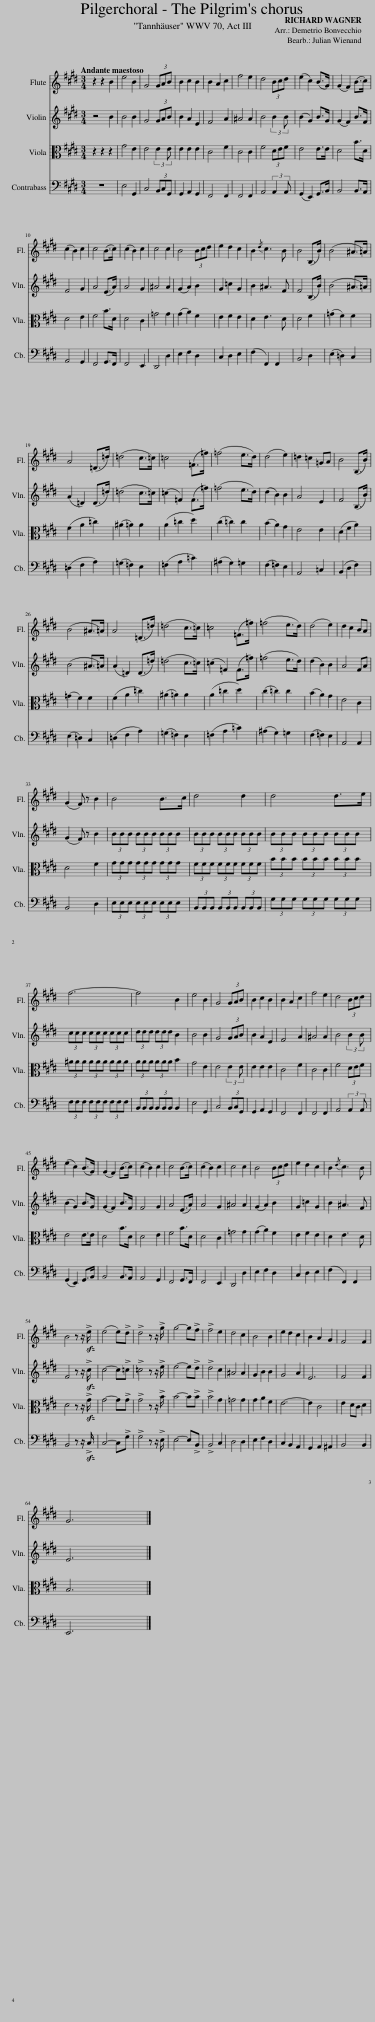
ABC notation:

X:1
%%score 1 2 3 4
L:1/8
Q:1/4=70
M:3/4
I:linebreak $
K:E
V:1 treble
V:2 treble
V:3 alto
V:4 bass
V:1
 z2 z2 B2 | e4 B2 | G4 (3GAB | B2 c2 B2 | B2 A2 c2 | %5
 f4 e2 | d4 (3Bcd | (e2 c2) (B>G) | (G2 F2) (B>c) |$ (c2 B2) c2 | %10
 c4 (B>c) | (c2 B2) c2 | c4 c2 | B4 (3Bcd | e2 d2 c2 | %15
 B2{/d} c3 B | B4 (B,>B) | (B4 ^A>)=A |$ A4 (=D>=d) | (=d4 c>)=c | %20
 =c4 (=F>=f) | (=f4 e>)d | (d4 e2) | =d2 =c2 =GA | B4 (B,>B) |$ %25
 (B4 ^A>)=A | A4 (=D>=d) | (=d4 c>)=c | =c4 (=F>=f) | (=f4 e>)d | %30
 (d4 e2) | d2 c2 BA |$ (G2 F) z B2 | B4 B>c | d4 d2 | %35
 d4 d>e |$ f6- | f4 B2 | e4 B2 | G4 (3GAB | %40
 B2 c2 B2 | B2 A2 c2 | f4 e2 | d4 (3Bcd |$ (e2 c2) (B>G) | %45
 (G2 F2) (B>c) | (c2 B2) c2 | c4 (B>c) | (c2 B2) c2 | c4 c2 | %50
 B4 (3Bcd | e2 d2 c2 | B2{/d} c3 B |$ B4 z z/!sfz! !>!e/ | (e4 e)!>!d | %55
 !>!d4 z z/ !>!g/ | g4- g!>!f | !>!f4 e2 | d4 c2 | B4 B2 | %60
 e2 d2 c2 | B2 A2 G2 | F4 F2 |$ G6 |] %64
V:2
 z4 B2 | B4 B2 | G4 (3GAB | B2 A2 E2 | F4 A2 | %5
 ^A4 A2 | B4 (3:2:2B2 B | (B2 G2) B>G | (G2 F2) B>F |$ F4 G2 | %10
 A4 (E>A) | A4 G2 | ^A4 A2 | (G2 A2) B2 | G2 =c2 G2 | %15
 B2 ^A3 F | F4 (B,>B) | (B4 ^A>)=A |$ (A2 =D2) (D>=d) | (=d4 c>)=c | %20
 (=c2 =F2) (F>=f) | (=f4 e>)d | (d2 B2) B2 | A4 E2 | F4 (B,>B) |$ %25
 (B4 ^A>)=A | (A2 =D2) (D>=d) | (=d4 c>)=c | (=c2 =F2) (F>=f) | (=f4 e>)d | %30
 (d2 B2) B2 | A4 FA |$ (G2 F) z B2 | (3BBB (3BBB (3BBB | (3BBB (3BBB (3BBB | %35
 (3BBB (3BBB (3BBB |$ (3ccc (3ccc (3ccc | (3ddd (3ddd B2 | B4 B2 | G4 (3GAB | %40
 B2 A2 E2 | F4 A2 | ^A4 A2 | B4 (3:2:2B2 B |$ (B2 G2) B>G | %45
 (G2 F2) B>F | F4 G2 | A4 (E>A) | A4 G2 | ^A4 A2 | %50
 (G2 A2) B2 | G2 =c2 G2 | B2 ^A3 F |$ F4 z z/!sfz! !>!c/ | c4- c!>!=c | %55
 !>!=c4 z z/ !>!e/ | e4- e!>!d | !>!d4 c2 | ^A4 A2 | G2 B2 B2 | %60
 G4 A2 | E6 | F4 F2 |$ E6 |] %64
V:3
 z2 z2 z2 | G4 E2 | E4 (3:2:2E2 E | E2 E2 E2 | C4 F2 | %5
 C4 C2 | F4 (3DEF | E4 E>E | D4 B>D |$ D4 E2 | %10
 F4 B>D | D4 C2 | =G4 G2 | (G2 A2) F2 | E2 F2 E2 | %15
 D2 E3 D | D4 F2 | (=G2 F2) F2 |$ (F2 A2 =c2) | (^A2 =A2) A2 | %20
 (A2 =c2 d2) | (c2 =c2) c2 | (B2 A2) G2 | E4 E2 | (D2 F2 A2) |$ %25
 (=G2 F2) F2 | (F2 A2 =c2) | (^A2 =A2) A2 | (A2 =c2 d2) | (c2 =c2) c2 | %30
 (B2 A2) G2 | E4 C2 |$ D4 F2 | (3GGG (3GGG (3GGG | (3FFF (3FFF (3FFF | %35
 (3BBB (3BBB (3BBB |$ (3^AAA (3AAA (3AAA | (3AAA (3AAA B2 | G4 E2 | E4 (3:2:2E2 E | %40
 E2 E2 E2 | C4 F2 | C4 C2 | F4 (3DEF |$ E4 E>E | %45
 D4 B>D | D4 E2 | F4 B>D | D4 C2 | =G4 G2 | %50
 (G2 A2) F2 | E2 F2 E2 | D2 E3 D |$ D4 z z/!sfz! !>!G/ | G4- G!>!G | %55
 !>!G4 z z/ !>!B/ | B4- B!>!B | !>!B4 G2 | =G4 G2 | G2 A2 F2 | %60
 E6- | E2 C4 | E2 DC D2 |$ B,6 |] %64
V:4
 z6 | E,4 G,,2 | C,4 (3B,,C,G,, | G,,2 A,,2 G,,2 | F,,4 F,,2 | %5
 F,,4 F,,2 | A,,4 (3:2:2A,,2 A,, | (G,,2 E,,2) G,,>B,, | B,,4 B,,>A,, |$ A,,4 G,,2 | %10
 F,,4 G,,>F,, | F,,4 E,,2 | D,,4 D,2 | E,2 F,2 D,2 | C,2 D,2 E,2 | %15
 (F,2 F,,2) F,,2 | B,,4 D,2 | (E,2 =D,2) C,2 |$ (=D,2 F,2 A,2) | (=G,2 =F,2) E,2 | %20
 (=F,2 A,2 =C2) | (^A,2 G,2) =G,2 | (F,2 =F,2) E,2 | A,,4 =C,2 | (B,,2 D,2 F,2) |$ %25
 (E,2 =D,2) C,2 | (=D,2 F,2 A,2) | (=G,2 =F,2) E,2 | (=F,2 A,2 =C2) | (^A,2 G,2) =G,2 | %30
 (F,2 =F,2) E,2 | A,,4 A,,2 |$ B,,4 D,2 | (3E,E,E, (3E,E,E, (3E,E,E, | (3B,,B,,B,, (3B,,B,,B,, (3B,,B,,B,, | %35
 (3G,G,G, (3G,G,G, (3G,G,G, |$ (3F,F,F, (3F,F,F, (3F,F,F, | (3B,,B,,B,, (3B,,B,,B,, B,,2 | E,4 G,,2 | C,4 (3B,,C,G,, | %40
 G,,2 A,,2 G,,2 | F,,4 F,,2 | F,,4 F,,2 | A,,4 (3:2:2A,,2 A,, |$ (G,,2 E,,2) G,,>B,, | %45
 B,,4 B,,>A,, | A,,4 G,,2 | F,,4 G,,>F,, | F,,4 E,,2 | D,,4 D,2 | %50
 E,2 F,2 D,2 | C,2 D,2 E,2 | (F,2 F,,2) F,,2 |$ B,,4 z z/!sfz! !>!C,/ | C,4- C,!>!G, | %55
 !>!G,4 z z/ !>!E,/ | E,4- E,!>!B,, | !>!B,,4 C,2 | D,4 D,2 | E,2 F,2 D,2 | %60
 C,2 B,,2 A,,2 | G,,2 A,,2 ^A,,2 | B,,4 B,,2 |$ E,,6 |] %64
